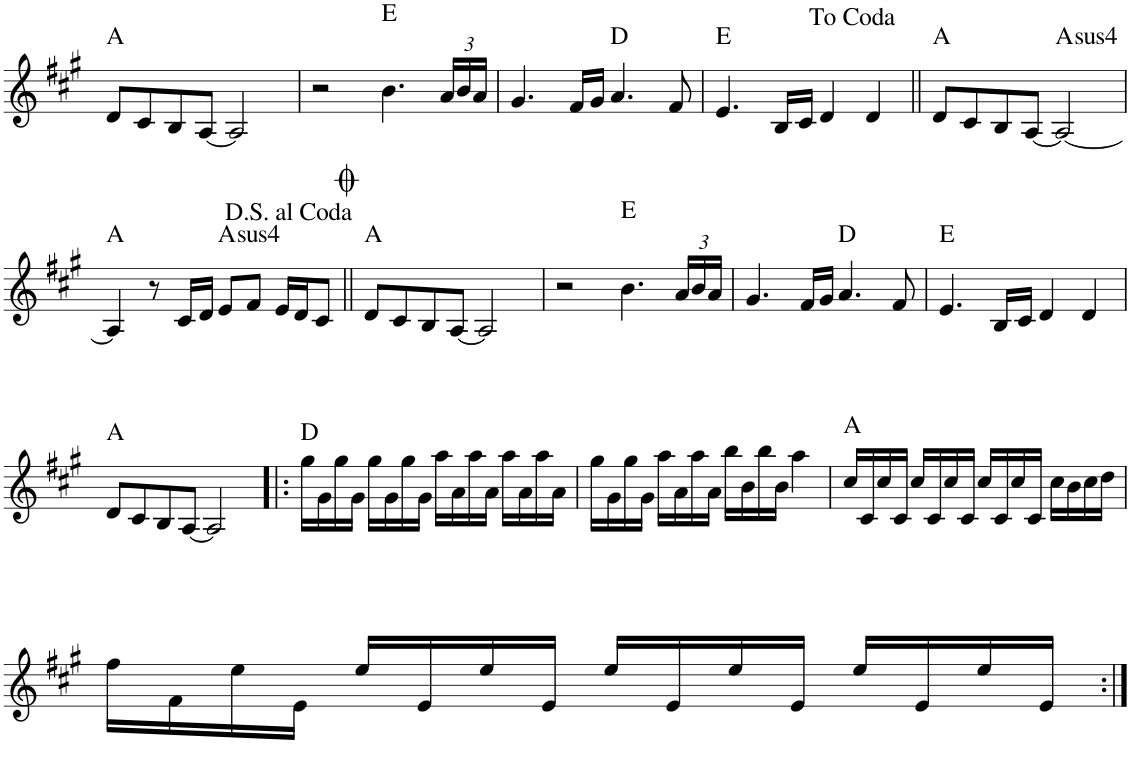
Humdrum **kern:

**kern	**harte
*part1	*part1
*staff1	*
*I"Piano	*
*I'Pno.	*
!!LO:PB:g=z
*clefG2	*
*k[f#c#g#]	*
*M4/4	*
=37	=37
8d/L	A:maj
8c#/	.
8B/	.
[8A/J	.
2A/]	.
=38	=38
2r	.
4.b\	E:maj
*Xbrackettup	*
24a/LL	.
24b/	.
24a/JJ	.
=39	=39
4.g#/	.
16f#/LL	.
16g#/JJ	.
4.a/	D:maj
8f#/	.
=40	=40
4.e/	E:maj
16B/LL	.
16c#/JJ	.
4d/	.
4d/	.
=41||	=41||
8d/L	A:maj
8c#/	.
8B/	.
[8A/J	.
!	!LO:H:kt=4
2A/_	A:sus4
!!LO:LB:g=z
=42	=42
4A/]	A:maj
8r	.
16c#/LL	.
16d/JJ	.
!	!LO:H:kt=4
8e/L	A:sus4
8f#/J	.
16e/LL	.
16d/J	.
8c#/J	.
=43||	=43||
8d/L	A:maj
8c#/	.
8B/	.
[8A/J	.
2A/]	.
=44	=44
2r	.
4.b\	E:maj
24a/LL	.
24b/	.
24a/JJ	.
=45	=45
4.g#/	.
16f#/LL	.
16g#/JJ	.
4.a/	D:maj
8f#/	.
=46	=46
4.e/	E:maj
16B/LL	.
16c#/JJ	.
4d/	.
4d/	.
!!LO:LB:g=z
=47	=47
8d/L	A:maj
8c#/	.
8B/	.
[8A/J	.
2A/]	.
=48!|:	=48!|:
16gg#\LL	D:maj
16g#\	.
16gg#\	.
16g#\JJ	.
16gg#\LL	.
16g#\	.
16gg#\	.
16g#\JJ	.
16aa\LL	.
16a\	.
16aa\	.
16a\JJ	.
16aa\LL	.
16a\	.
16aa\	.
16a\JJ	.
=49	=49
16gg#\LL	.
16g#\	.
16gg#\	.
16g#\JJ	.
16aa\LL	.
16a\	.
16aa\	.
16a\JJ	.
16bb\LL	.
16b\	.
16bb\	.
16b\JJ	.
4aa\	.
=50	=50
16cc#/LL	A:maj
16c#/	.
16cc#/	.
16c#/JJ	.
16cc#/LL	.
16c#/	.
16cc#/	.
16c#/JJ	.
16cc#/LL	.
16c#/	.
16cc#/	.
16c#/JJ	.
16cc#\LL	.
16b\	.
16cc#\	.
16dd\JJ	.
!!LO:LB:g=z
=51	=51
16ff#\LL	.
16f#\	.
16ee\	.
16e\JJ	.
16ee/LL	.
16e/	.
16ee/	.
16e/JJ	.
16ee/LL	.
16e/	.
16ee/	.
16e/JJ	.
16ee/LL	.
16e/	.
16ee/	.
16e/JJ	.
=:|!	=:|!
*-	*-
